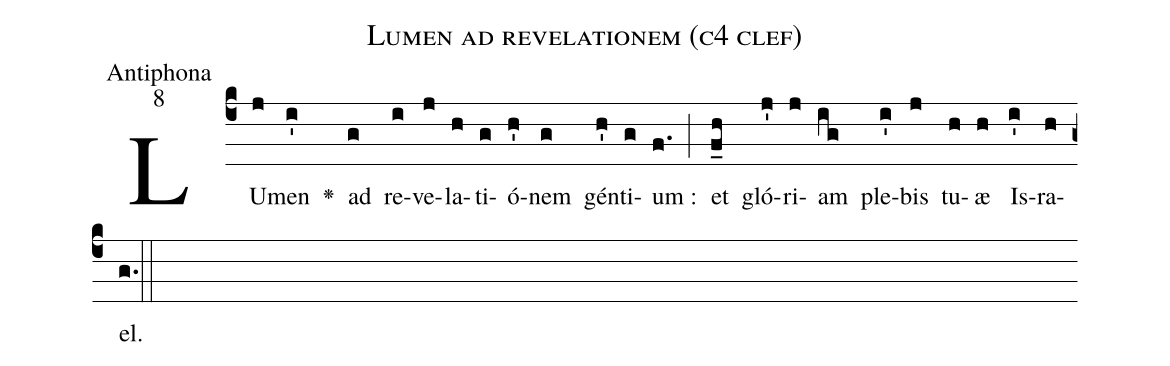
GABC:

name:Lumen ad revelationem (c4 clef);
office-part:Antiphona;
mode:8;
def-m1:}{\greseteolcustos{manual}{;
def-m2:\ifx\breakbeforeEuouae\undefined\else;
def-m3:\fi}\ifx\noeuouae\undefined\def\noeuouae{F}\fi\if\noeuouae F{;
def-m4:}\fi;
%%
(c4) LU(j)men(i') <v>\greheightstar</v>() ad(g) re(i)ve(j)la(h)ti(g)ó(h')nem(g) gén(h')ti(g)um :(f.) (;)
et(f_h) gló(j')ri(j)am(ig) ple(i')bis(j) tu(h)æ(h) Is(i')ra(h[em1])el.(g.) (::[em2]z[em3])
E(j) u(j) o(h) u(j) a(k) e.(j.) (::[em4])
